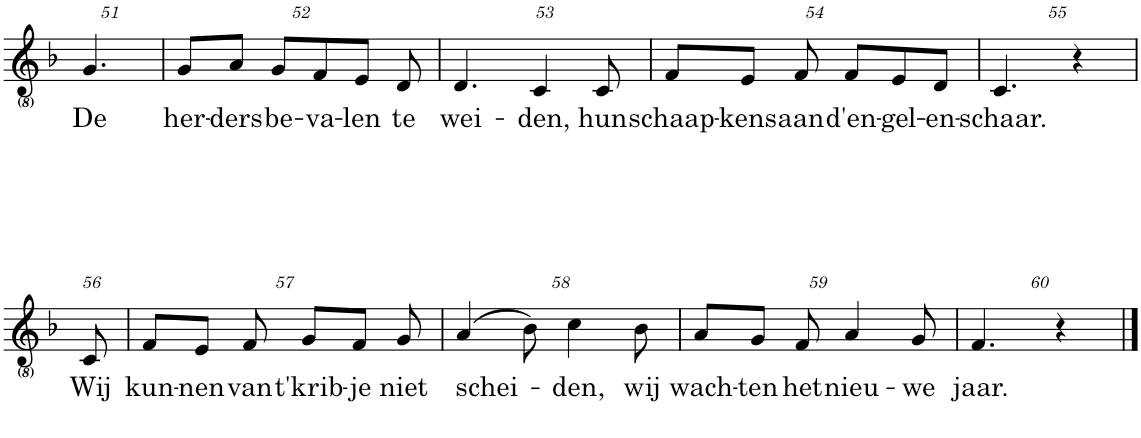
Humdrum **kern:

**kern	**text
*part1	*part1
*staff1	*staff1
*I"Voice	*
!!LO:PB:g=z
*clefG2	*
*k[b-]	*
*M6/8	*
=51	=51
!	!LO:LY:b
4.g/	De
=52	=52
!	!LO:LY:b
8g/L	her-
!	!LO:LY:b
8a/J	-ders
!	!LO:LY:b
8g/L	be-
!	!LO:LY:b
8f/	-va-
!	!LO:LY:b
8e/J	-len
!	!LO:LY:b
8d/	te
=53	=53
!	!LO:LY:b
4.d/	wei-
!	!LO:LY:b
4c/	-den,
!	!LO:LY:b
8c/	hun
=54	=54
!	!LO:LY:b
8f/L	schaap-
!	!LO:LY:b
8e/J	-kens
!	!LO:LY:b
8f/	aan
!	!LO:LY:b
8f/L	d'en-
!	!LO:LY:b
8e/	-gel-
!	!LO:LY:b
8d/J	-en-
=55	=55
!	!LO:LY:b
4.c/	-schaar.
4r	.
!!LO:LB:g=z
=56	=56
!	!LO:LY:b
8c/	Wij
=57	=57
!	!LO:LY:b
8f/L	kun-
!	!LO:LY:b
8e/J	-nen
!	!LO:LY:b
8f/	van
!	!LO:LY:b
8g/L	t'krib-
!	!LO:LY:b
8f/J	-je
!	!LO:LY:b
8g/	niet
=58	=58
!	!LO:LY:b
(4a/	schei-
8b-\)	.
!	!LO:LY:b
4cc\	-den,
!	!LO:LY:b
8b-\	wij
=59	=59
!	!LO:LY:b
8a/L	wach-
!	!LO:LY:b
8g/J	-ten
!	!LO:LY:b
8f/	het
!	!LO:LY:b
4a/	nieu-
!	!LO:LY:b
8g/	-we
=60	=60
!	!LO:LY:b
4.f/	jaar.
4r	.
==	==
*-	*-
